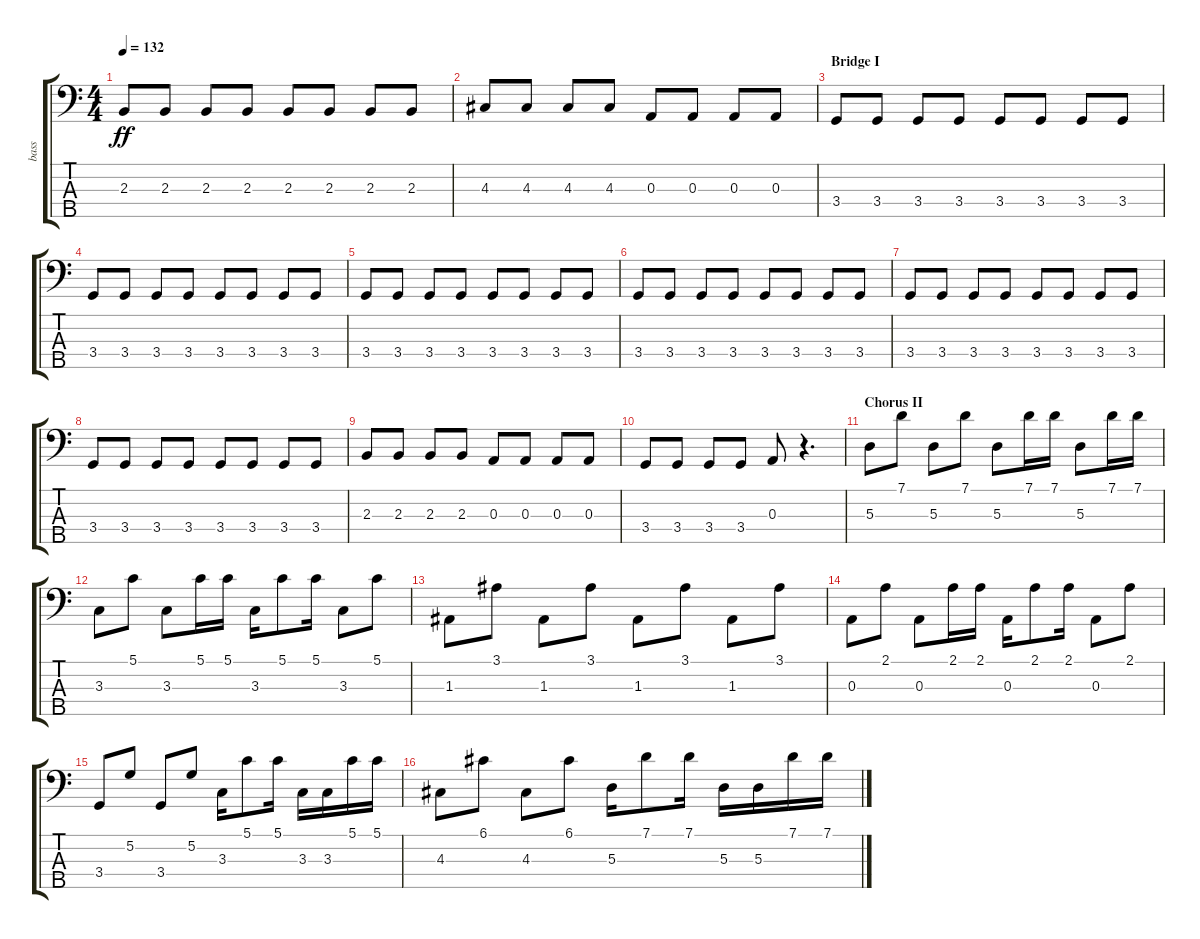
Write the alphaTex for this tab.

\track ("bass" "bass") {instrument synthbass2}
\staff {score tabs}
\tuning (G2 D2 A1 E1 B0) {hide}
\ts (4 4)
\tempo 132
\clef f4
\ks c
2.3.8{dy ff} 2.3.8 2.3.8 2.3.8 2.3.8 2.3.8 2.3.8 2.3.8 |
4.3.8 4.3.8 4.3.8 4.3.8 0.3.8 0.3.8 0.3.8 0.3.8 |
\section ("" "Bridge I")
3.4.8 3.4.8 3.4.8 3.4.8 3.4.8 3.4.8 3.4.8 3.4.8 |
3.4.8 3.4.8 3.4.8 3.4.8 3.4.8 3.4.8 3.4.8 3.4.8 |
3.4.8 3.4.8 3.4.8 3.4.8 3.4.8 3.4.8 3.4.8 3.4.8 |
3.4.8 3.4.8 3.4.8 3.4.8 3.4.8 3.4.8 3.4.8 3.4.8 |
3.4.8 3.4.8 3.4.8 3.4.8 3.4.8 3.4.8 3.4.8 3.4.8 |
3.4.8 3.4.8 3.4.8 3.4.8 3.4.8 3.4.8 3.4.8 3.4.8 |
2.3.8 2.3.8 2.3.8 2.3.8 0.3.8 0.3.8 0.3.8 0.3.8 |
3.4.8 3.4.8 3.4.8 3.4.8 0.3.8 r.4{d} |
\section ("" "Chorus II")
5.3.8 7.1.8 5.3.8 7.1.8 5.3.8 7.1.16 7.1.16 5.3.8 7.1.16 7.1.16 |
3.3.8 5.1.8 3.3.8 5.1.16 5.1.16 3.3.16 5.1.8 5.1.16 3.3.8 5.1.8 |
1.3.8 3.1.8 1.3.8 3.1.8 1.3.8 3.1.8 1.3.8 3.1.8 |
0.3.8 2.1.8 0.3.8 2.1.16 2.1.16 0.3.16 2.1.8 2.1.16 0.3.8 2.1.8 |
3.4.8 5.2.8 3.4.8 5.2.8 3.3.16 5.1.8 5.1.16 3.3.16 3.3.16 5.1.16 5.1.16 |
4.3.8 6.1.8 4.3.8 6.1.8 5.3.16 7.1.8 7.1.16 5.3.16 5.3.16 7.1.16 7.1.16
